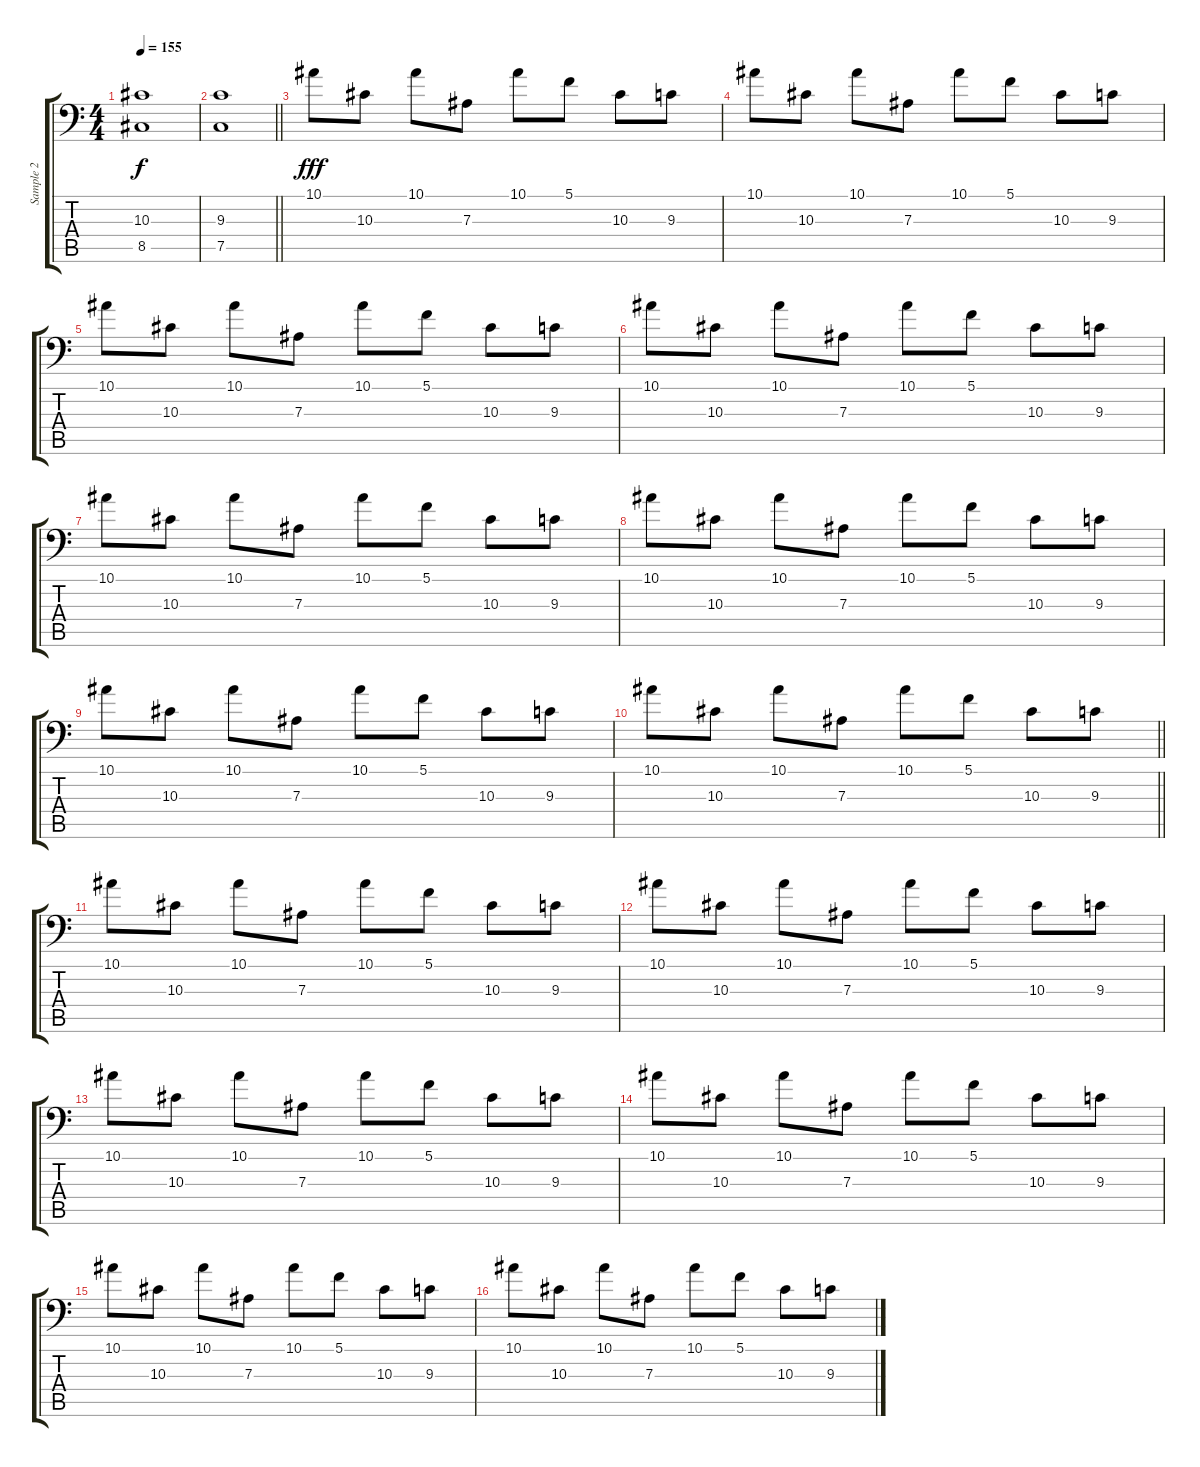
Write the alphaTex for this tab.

\track ("Sample 2" "Sample 2") {instrument stringensemble2}
\staff {score tabs}
\tuning (C4 G3 Eb3 Bb2 F2 Bb1) {hide}
\ts (4 4)
\tempo 155
\clef f4
\ks c
(10.3 8.5).1{dy f} |
\barLineRight lightlight
(9.3 7.5).1 |
\section ("" "")
10.1.8{dy fff} 10.3.8 10.1.8 7.3.8 10.1.8 5.1.8 10.3.8 9.3.8 |
10.1.8 10.3.8 10.1.8 7.3.8 10.1.8 5.1.8 10.3.8 9.3.8 |
10.1.8 10.3.8 10.1.8 7.3.8 10.1.8 5.1.8 10.3.8 9.3.8 |
10.1.8 10.3.8 10.1.8 7.3.8 10.1.8 5.1.8 10.3.8 9.3.8 |
10.1.8 10.3.8 10.1.8 7.3.8 10.1.8 5.1.8 10.3.8 9.3.8 |
10.1.8 10.3.8 10.1.8 7.3.8 10.1.8 5.1.8 10.3.8 9.3.8 |
10.1.8 10.3.8 10.1.8 7.3.8 10.1.8 5.1.8 10.3.8 9.3.8 |
\barLineRight lightlight
10.1.8 10.3.8 10.1.8 7.3.8 10.1.8 5.1.8 10.3.8 9.3.8 |
\section ("" "")
10.1.8 10.3.8 10.1.8 7.3.8 10.1.8 5.1.8 10.3.8 9.3.8 |
10.1.8 10.3.8 10.1.8 7.3.8 10.1.8 5.1.8 10.3.8 9.3.8 |
10.1.8 10.3.8 10.1.8 7.3.8 10.1.8 5.1.8 10.3.8 9.3.8 |
10.1.8 10.3.8 10.1.8 7.3.8 10.1.8 5.1.8 10.3.8 9.3.8 |
10.1.8 10.3.8 10.1.8 7.3.8 10.1.8 5.1.8 10.3.8 9.3.8 |
10.1.8 10.3.8 10.1.8 7.3.8 10.1.8 5.1.8 10.3.8 9.3.8
